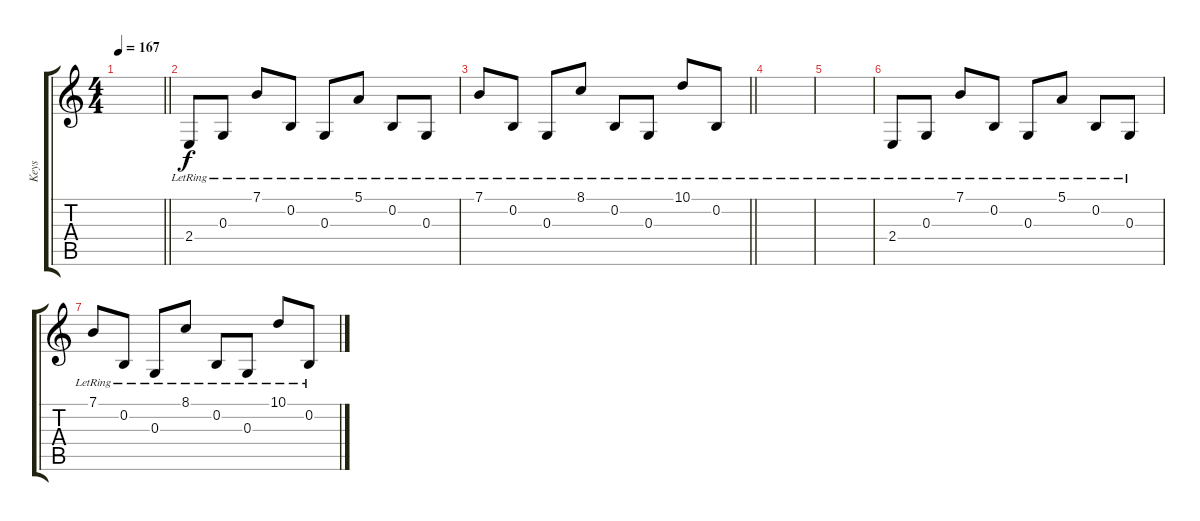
\track ("Keys" "Keys") {instrument electricpiano2}
\staff {score tabs}
\tuning (E4 B3 G3 D3 A2 E2) {hide}
\ts (4 4)
\tempo 167
\clef g2
\barLineRight lightlight
\ks c
|
2.4{lr}.8 0.3{lr}.8 7.1{lr}.8 0.2{lr}.8 0.3{lr}.8 5.1{lr}.8 0.2{lr}.8 0.3{lr}.8 |
\barLineRight lightlight
7.1{lr}.8 0.2{lr}.8 0.3{lr}.8 8.1{lr}.8 0.2{lr}.8 0.3{lr}.8 10.1{lr}.8 0.2{lr}.8 |
|
|
2.4{lr}.8 0.3{lr}.8 7.1{lr}.8 0.2{lr}.8 0.3{lr}.8 5.1{lr}.8 0.2{lr}.8 0.3{lr}.8 |
7.1{lr}.8 0.2{lr}.8 0.3{lr}.8 8.1{lr}.8 0.2{lr}.8 0.3{lr}.8 10.1{lr}.8 0.2{lr}.8
